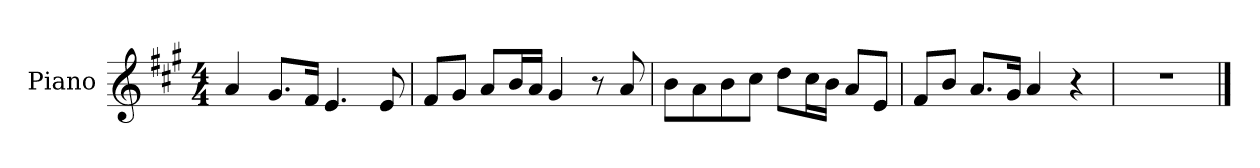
**kern
*part1
*staff1
*I"Piano
*I'Pno
*clefG2
*k[f#c#g#]
*M4/4
=1
4a/
8.g#/L
16f#/Jk
4.e/
8e/
=2
8f#/L
8g#/J
8a/L
16b/L
16a/JJ
4g#/
8r
8a/
=3
8b\L
8a\
8b\
8cc#\J
8dd\L
16cc#\L
16b\JJ
8a/L
8e/J
=4
8f#/L
8b/J
8.a/L
16g#/Jk
4a/
4r
=5
1r
==
*-
